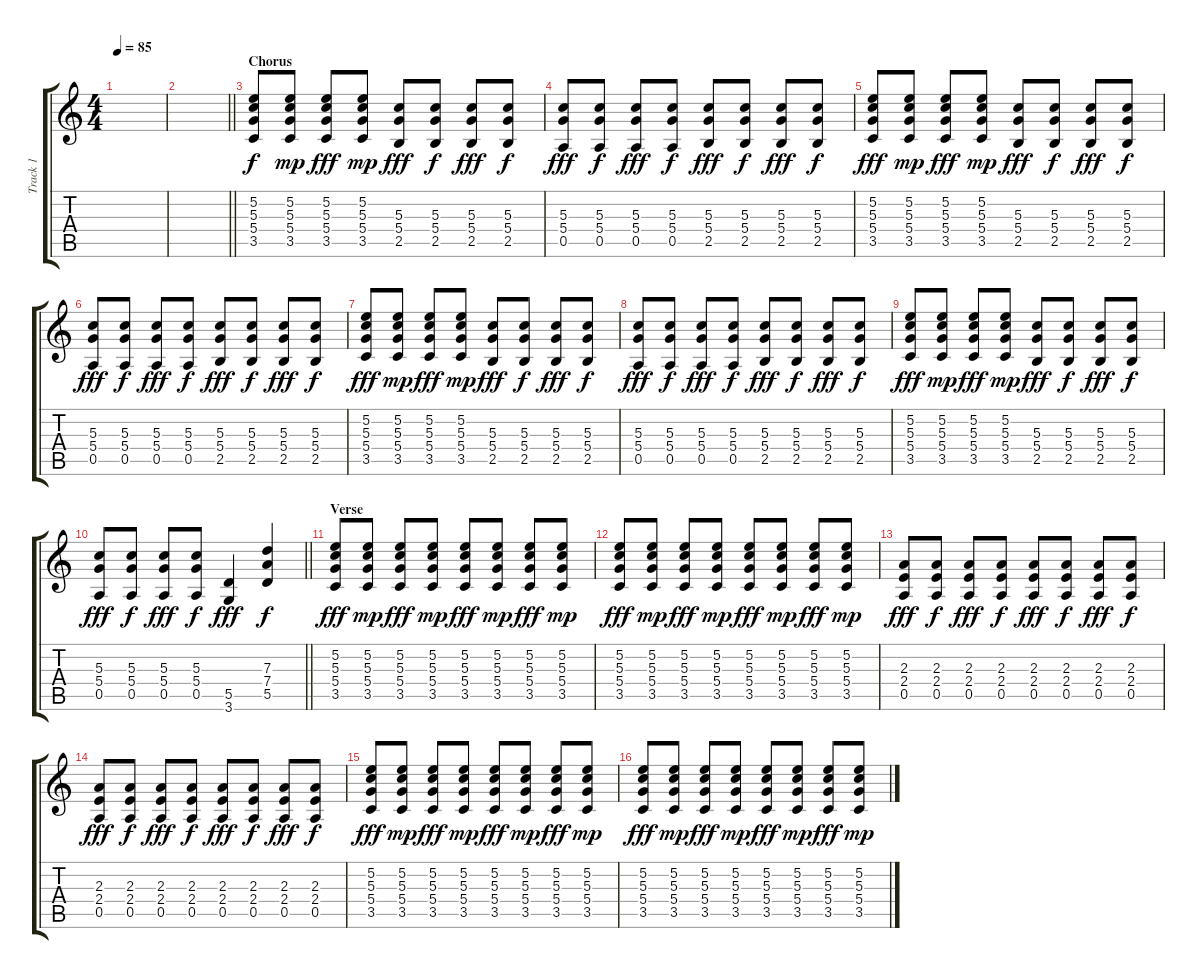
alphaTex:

\track ("Track 1" "Track 1") {instrument overdrivenguitar}
\staff {score tabs}
\tuning (E4 B3 G3 D3 A2 E2) {hide}
\ts (4 4)
\tempo 85
\clef g2
\ks c
|
\barLineRight lightlight
|
\section ("" "Chorus")
(5.2 5.3 5.4 3.5).8 (5.2 5.3 5.4 3.5).8{dy mp} (5.2 5.3 5.4 3.5).8{dy fff} (5.2 5.3 5.4 3.5).8{dy mp} (5.3 5.4 2.5).8{dy fff} (5.3 5.4 2.5).8{dy f} (5.3 5.4 2.5).8{dy fff} (5.3 5.4 2.5).8{dy f} |
(5.3 5.4 0.5).8{dy fff} (5.3 5.4 0.5).8{dy f} (5.3 5.4 0.5).8{dy fff} (5.3 5.4 0.5).8{dy f} (5.3 5.4 2.5).8{dy fff} (5.3 5.4 2.5).8{dy f} (5.3 5.4 2.5).8{dy fff} (5.3 5.4 2.5).8{dy f} |
(5.2 5.3 5.4 3.5).8{dy fff} (5.2 5.3 5.4 3.5).8{dy mp} (5.2 5.3 5.4 3.5).8{dy fff} (5.2 5.3 5.4 3.5).8{dy mp} (5.3 5.4 2.5).8{dy fff} (5.3 5.4 2.5).8{dy f} (5.3 5.4 2.5).8{dy fff} (5.3 5.4 2.5).8{dy f} |
(5.3 5.4 0.5).8{dy fff} (5.3 5.4 0.5).8{dy f} (5.3 5.4 0.5).8{dy fff} (5.3 5.4 0.5).8{dy f} (5.3 5.4 2.5).8{dy fff} (5.3 5.4 2.5).8{dy f} (5.3 5.4 2.5).8{dy fff} (5.3 5.4 2.5).8{dy f} |
(5.2 5.3 5.4 3.5).8{dy fff} (5.2 5.3 5.4 3.5).8{dy mp} (5.2 5.3 5.4 3.5).8{dy fff} (5.2 5.3 5.4 3.5).8{dy mp} (5.3 5.4 2.5).8{dy fff} (5.3 5.4 2.5).8{dy f} (5.3 5.4 2.5).8{dy fff} (5.3 5.4 2.5).8{dy f} |
(5.3 5.4 0.5).8{dy fff} (5.3 5.4 0.5).8{dy f} (5.3 5.4 0.5).8{dy fff} (5.3 5.4 0.5).8{dy f} (5.3 5.4 2.5).8{dy fff} (5.3 5.4 2.5).8{dy f} (5.3 5.4 2.5).8{dy fff} (5.3 5.4 2.5).8{dy f} |
(5.2 5.3 5.4 3.5).8{dy fff} (5.2 5.3 5.4 3.5).8{dy mp} (5.2 5.3 5.4 3.5).8{dy fff} (5.2 5.3 5.4 3.5).8{dy mp} (5.3 5.4 2.5).8{dy fff} (5.3 5.4 2.5).8{dy f} (5.3 5.4 2.5).8{dy fff} (5.3 5.4 2.5).8{dy f} |
\barLineRight lightlight
(5.3 5.4 0.5).8{dy fff} (5.3 5.4 0.5).8{dy f} (5.3 5.4 0.5).8{dy fff} (5.3 5.4 0.5).8{dy f} (5.5 3.6).4{dy fff} (7.3 7.4 5.5).4{dy f} |
\section ("" "Verse")
(5.2 5.3 5.4 3.5).8{dy fff} (5.2 5.3 5.4 3.5).8{dy mp} (5.2 5.3 5.4 3.5).8{dy fff} (5.2 5.3 5.4 3.5).8{dy mp} (5.2 5.3 5.4 3.5).8{dy fff} (5.2 5.3 5.4 3.5).8{dy mp} (5.2 5.3 5.4 3.5).8{dy fff} (5.2 5.3 5.4 3.5).8{dy mp} |
(5.2 5.3 5.4 3.5).8{dy fff} (5.2 5.3 5.4 3.5).8{dy mp} (5.2 5.3 5.4 3.5).8{dy fff} (5.2 5.3 5.4 3.5).8{dy mp} (5.2 5.3 5.4 3.5).8{dy fff} (5.2 5.3 5.4 3.5).8{dy mp} (5.2 5.3 5.4 3.5).8{dy fff} (5.2 5.3 5.4 3.5).8{dy mp} |
(2.3 2.4 0.5).8{dy fff} (2.3 2.4 0.5).8{dy f} (2.3 2.4 0.5).8{dy fff} (2.3 2.4 0.5).8{dy f} (2.3 2.4 0.5).8{dy fff} (2.3 2.4 0.5).8{dy f} (2.3 2.4 0.5).8{dy fff} (2.3 2.4 0.5).8{dy f} |
(2.3 2.4 0.5).8{dy fff} (2.3 2.4 0.5).8{dy f} (2.3 2.4 0.5).8{dy fff} (2.3 2.4 0.5).8{dy f} (2.3 2.4 0.5).8{dy fff} (2.3 2.4 0.5).8{dy f} (2.3 2.4 0.5).8{dy fff} (2.3 2.4 0.5).8{dy f} |
(5.2 5.3 5.4 3.5).8{dy fff} (5.2 5.3 5.4 3.5).8{dy mp} (5.2 5.3 5.4 3.5).8{dy fff} (5.2 5.3 5.4 3.5).8{dy mp} (5.2 5.3 5.4 3.5).8{dy fff} (5.2 5.3 5.4 3.5).8{dy mp} (5.2 5.3 5.4 3.5).8{dy fff} (5.2 5.3 5.4 3.5).8{dy mp} |
(5.2 5.3 5.4 3.5).8{dy fff} (5.2 5.3 5.4 3.5).8{dy mp} (5.2 5.3 5.4 3.5).8{dy fff} (5.2 5.3 5.4 3.5).8{dy mp} (5.2 5.3 5.4 3.5).8{dy fff} (5.2 5.3 5.4 3.5).8{dy mp} (5.2 5.3 5.4 3.5).8{dy fff} (5.2 5.3 5.4 3.5).8{dy mp}
